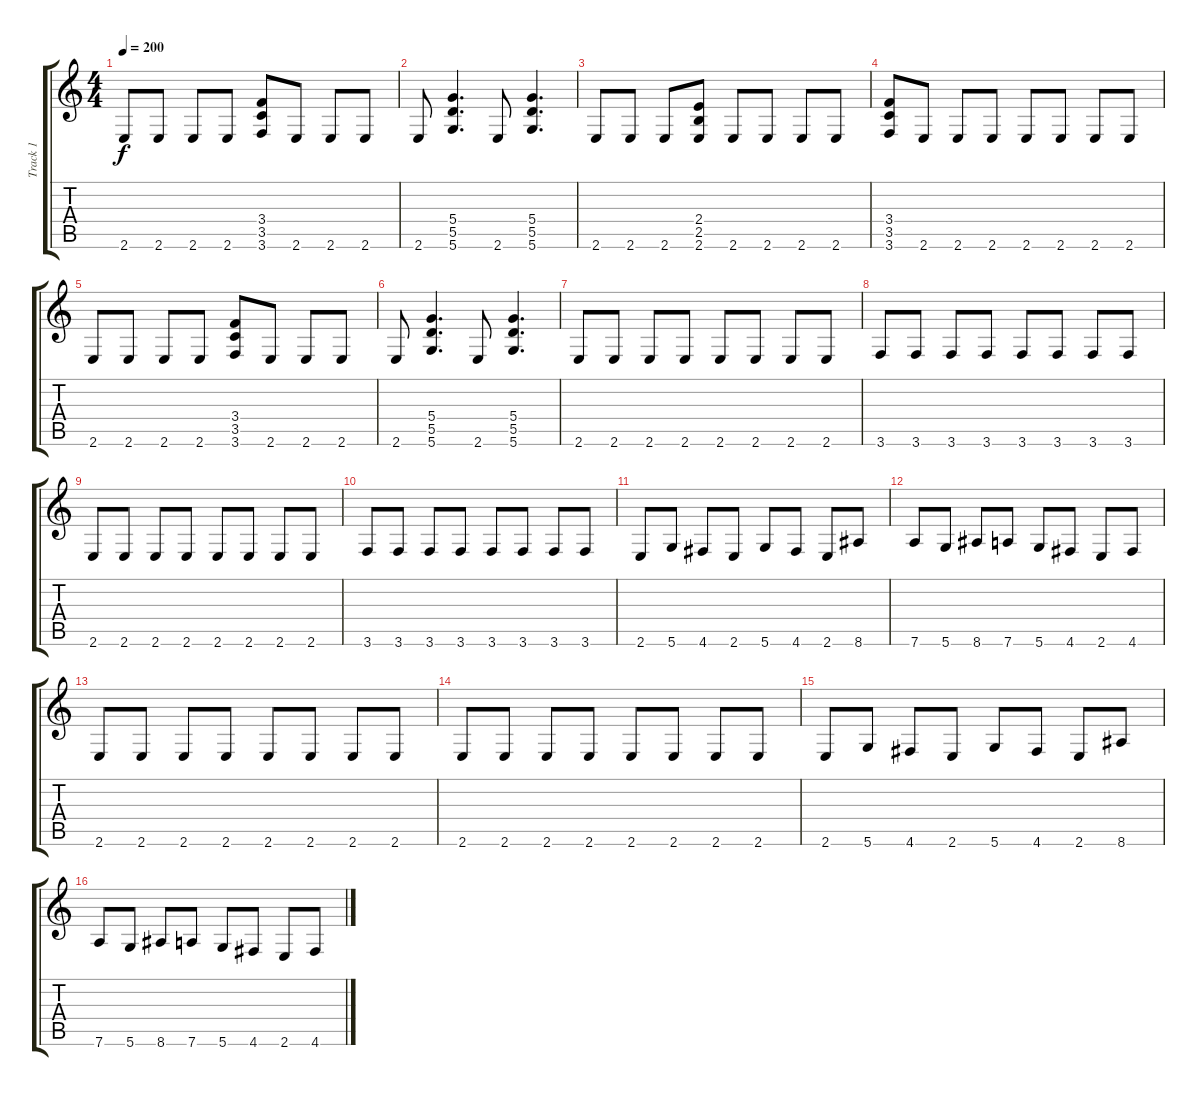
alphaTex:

\track ("Track 1" "Track 1") {instrument acousticguitarsteel}
\staff {score tabs}
\tuning (E4 B3 G3 D3 A2 D2) {hide}
\ts (4 4)
\tempo 200
\clef g2
\ks c
2.6.8{dy f} 2.6.8 2.6.8 2.6.8 (3.4 3.5 3.6).8 2.6.8 2.6.8 2.6.8 |
2.6.8 (5.4 5.5 5.6).4{d} 2.6.8 (5.4 5.5 5.6).4{d} |
2.6.8 2.6.8 2.6.8 (2.4 2.5 2.6).8 2.6.8 2.6.8 2.6.8 2.6.8 |
(3.4 3.5 3.6).8 2.6.8 2.6.8 2.6.8 2.6.8 2.6.8 2.6.8 2.6.8 |
2.6.8 2.6.8 2.6.8 2.6.8 (3.4 3.5 3.6).8 2.6.8 2.6.8 2.6.8 |
2.6.8 (5.4 5.5 5.6).4{d} 2.6.8 (5.4 5.5 5.6).4{d} |
2.6.8 2.6.8 2.6.8 2.6.8 2.6.8 2.6.8 2.6.8 2.6.8 |
3.6.8 3.6.8 3.6.8 3.6.8 3.6.8 3.6.8 3.6.8 3.6.8 |
2.6.8 2.6.8 2.6.8 2.6.8 2.6.8 2.6.8 2.6.8 2.6.8 |
3.6.8 3.6.8 3.6.8 3.6.8 3.6.8 3.6.8 3.6.8 3.6.8 |
2.6.8 5.6.8 4.6.8 2.6.8 5.6.8 4.6.8 2.6.8 8.6.8 |
7.6.8 5.6.8 8.6.8 7.6.8 5.6.8 4.6.8 2.6.8 4.6.8 |
2.6.8 2.6.8 2.6.8 2.6.8 2.6.8 2.6.8 2.6.8 2.6.8 |
2.6.8 2.6.8 2.6.8 2.6.8 2.6.8 2.6.8 2.6.8 2.6.8 |
2.6.8 5.6.8 4.6.8 2.6.8 5.6.8 4.6.8 2.6.8 8.6.8 |
7.6.8 5.6.8 8.6.8 7.6.8 5.6.8 4.6.8 2.6.8 4.6.8
